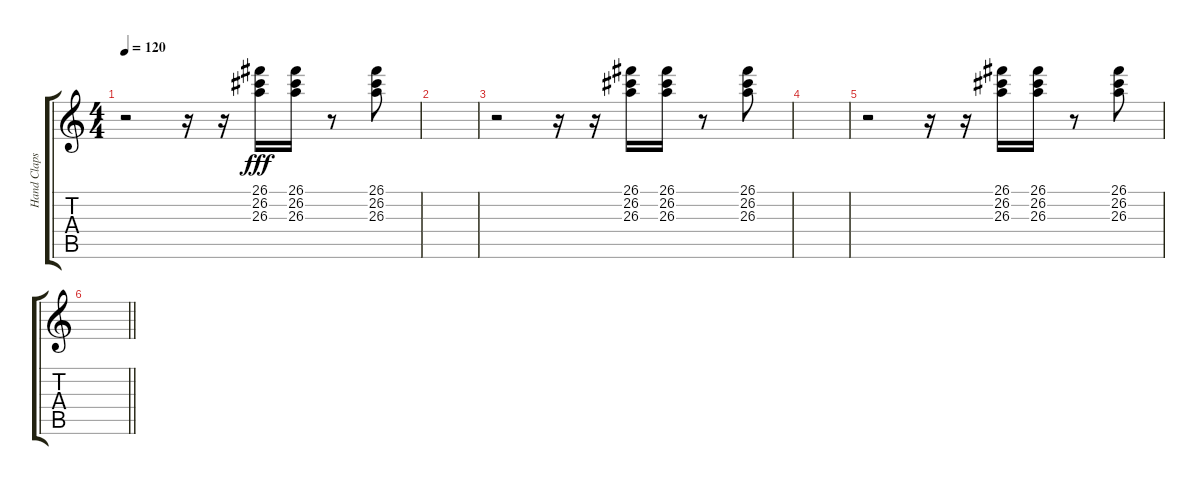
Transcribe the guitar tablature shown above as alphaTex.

\track ("Hand Claps" "Hand Claps") {instrument synthdrum}
\staff {score tabs}
\tuning (E4 B3 G3 D3 A2 E2) {hide}
\ts (4 4)
\tempo 120
\clef g2
\ks c
r.2{dy fff} r.16 r.16 (26.1 26.2 26.3).16 (26.1 26.2 26.3).16 r.8 (26.1 26.2 26.3).8 |
|
r.2 r.16 r.16 (26.1 26.2 26.3).16 (26.1 26.2 26.3).16 r.8 (26.1 26.2 26.3).8 |
|
r.2 r.16 r.16 (26.1 26.2 26.3).16 (26.1 26.2 26.3).16 r.8 (26.1 26.2 26.3).8 |
\barLineRight lightlight
